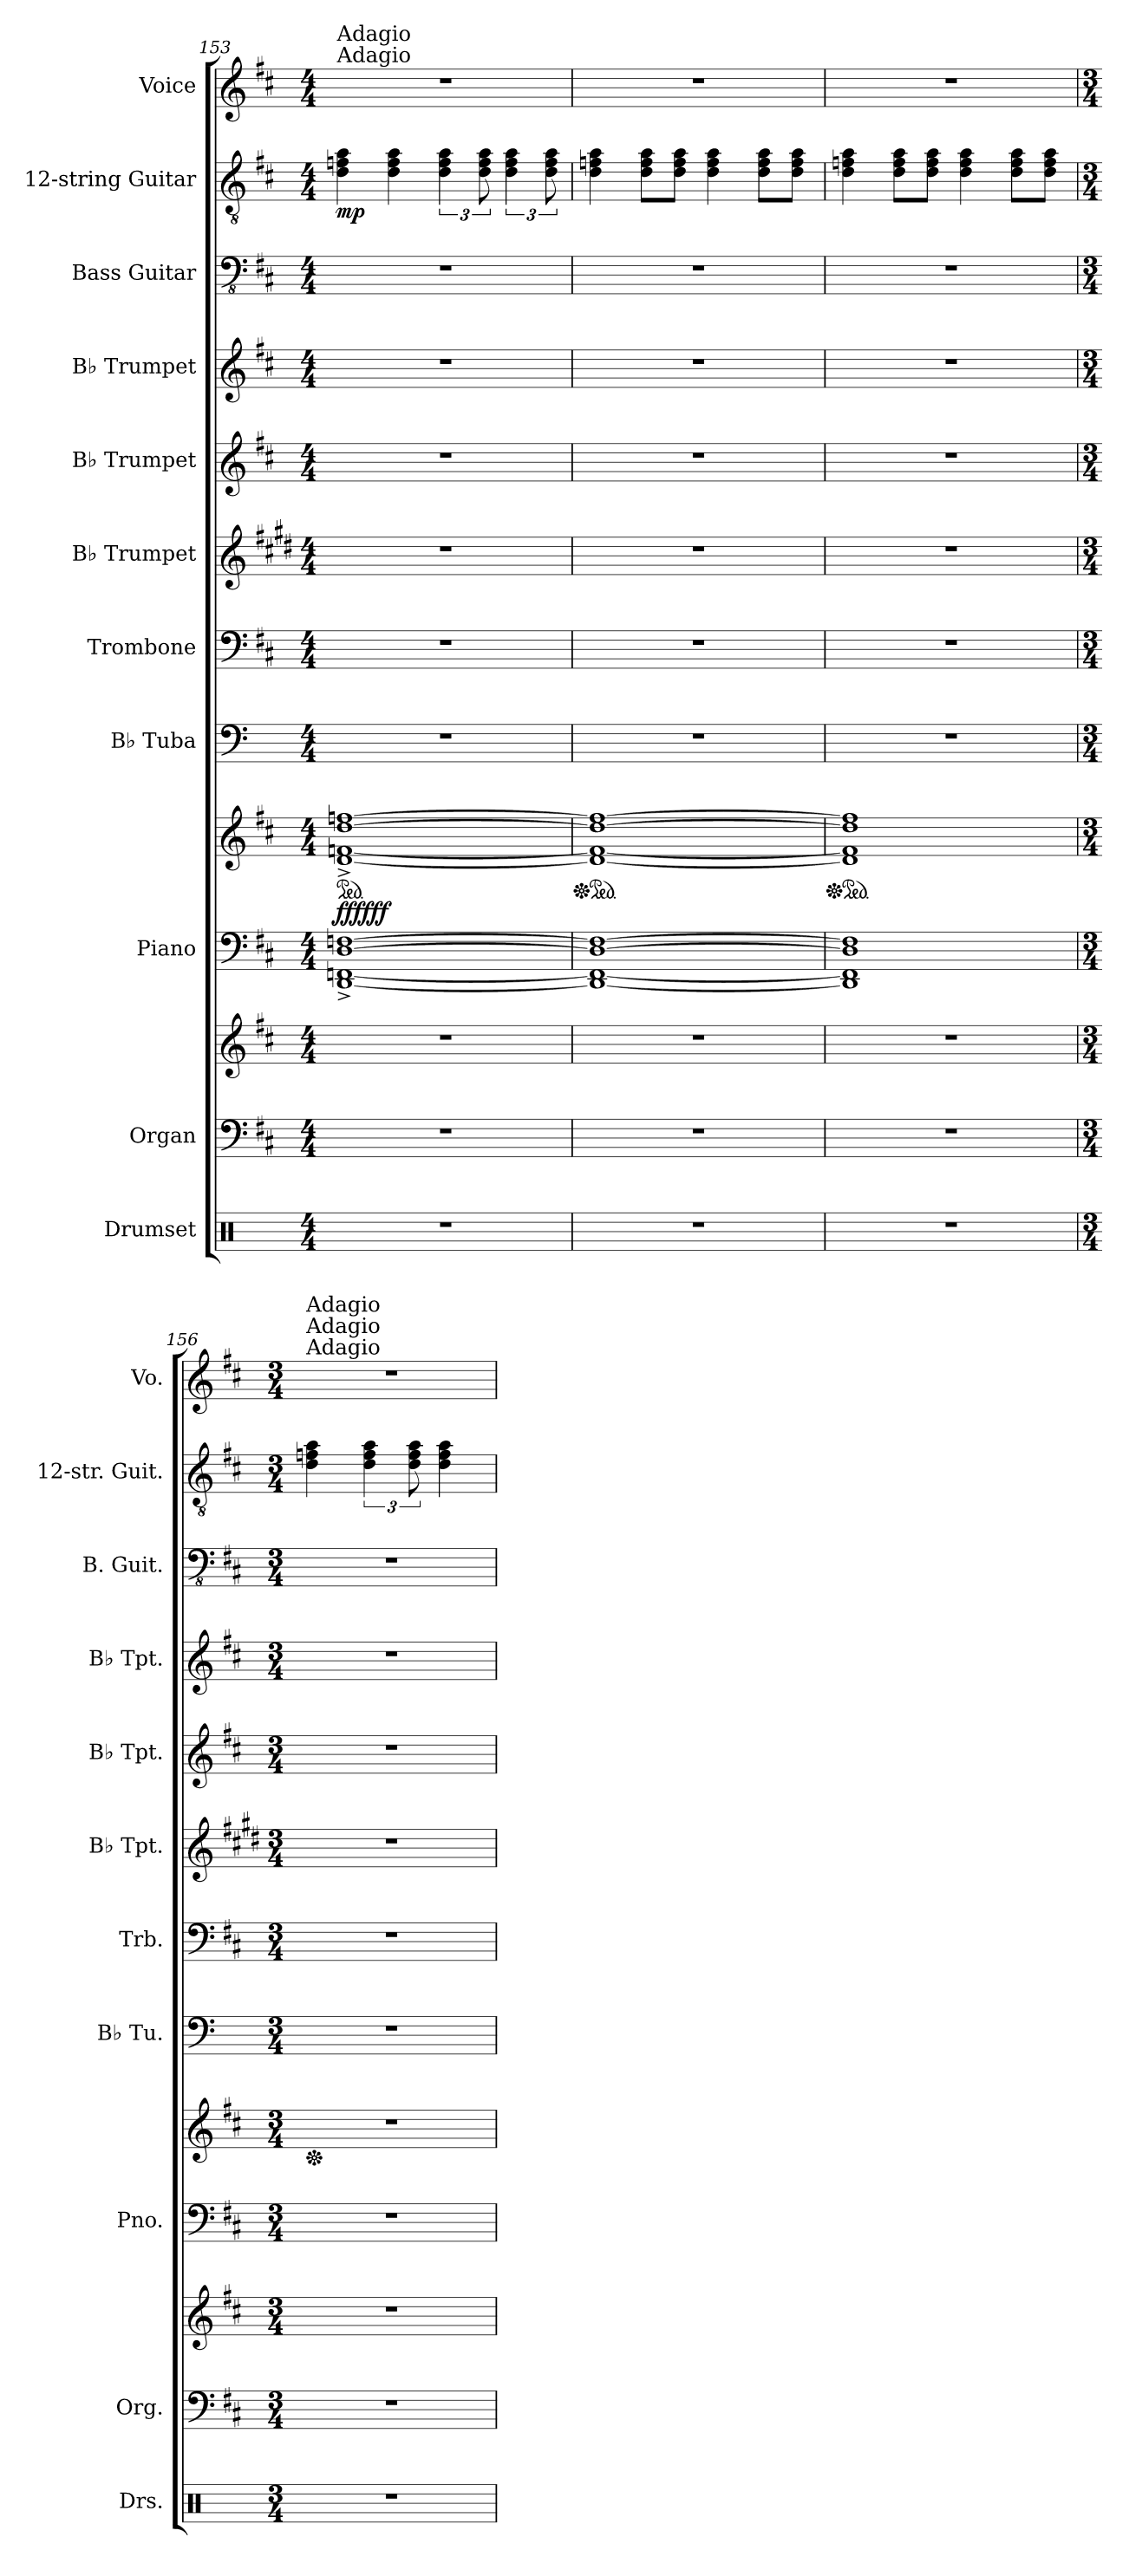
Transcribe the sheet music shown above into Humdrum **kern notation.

**kern	**kern	**kern	**kern	**kern	**dynam	**kern	**kern	**kern	**kern	**kern	**kern	**kern	**dynam	**kern
*part11	*part10	*part10	*part9	*part9	*part9	*part8	*part7	*part6	*part5	*part4	*part3	*part2	*part2	*part1
*staff13	*staff12	*staff11	*staff10	*staff9	*staff9/10	*staff8	*staff7	*staff6	*staff5	*staff4	*staff3	*staff2	*staff2	*staff1
*I"Drumset	*I"Organ	*	*I"Piano	*	*	*I"B♭ Tuba	*I"Trombone	*I"B♭ Trumpet	*I"B♭ Trumpet	*I"B♭ Trumpet	*I"Bass Guitar	*I"12-string Guitar	*	*I"Voice
*I'Drs.	*I'Org.	*	*I'Pno.	*	*	*I'B♭ Tu.	*I'Trb.	*I'B♭ Tpt.	*I'B♭ Tpt.	*I'B♭ Tpt.	*I'B. Guit.	*I'12-str. Guit.	*	*I'Vo.
*clefX	*clefF4	*clefG2	*clefF4	*clefG2	*	*clefF4	*clefF4	*clefG2	*clefG2	*clefG2	*clefFv4	*clefGv2	*	*clefG2
*	*	*	*	*	*	*	*	*ITrd1c2	*ITrd1c2	*ITrd1c2	*	*	*	*
*k[]	*k[f#c#]	*k[f#c#]	*k[f#c#]	*k[f#c#]	*	*k[]	*k[f#c#]	*k[f#c#]	*k[]	*k[]	*k[f#c#]	*k[f#c#]	*	*k[f#c#]
*C:	*D:	*D:	*D:	*D:	*	*C:	*D:	*D:	*C:	*C:	*D:	*D:	*	*D:
*M4/4	*M4/4	*M4/4	*M4/4	*M4/4	*	*M4/4	*M4/4	*M4/4	*M4/4	*M4/4	*M4/4	*M4/4	*	*M4/4
*	*	*	*	*ped	*	*	*	*	*	*	*	*	*	*
=153	=153	=153	=153	=153	=153	=153	=153	=153	=153	=153	=153	=153	=153	=153
!	!	!	!	!	!	!	!	!	!	!	!	!	!	!LO:TX:a:t=Adagio
!	!	!	!	!	!	!	!	!	!	!	!	!	!	!LO:TX:a:t=Adagio
!	!	!	!	!	!LO:DY:a=2	!	!	!	!	!	!	!	!	!
!	!	!	!	!	!LO:DY:n=1:b=2	!	!	!	!	!	!	!	!LO:DY:b	!
1r	1r	1r	[1DD^ [1FFn^ [1D^ [1Fn^	[1d^ [1fn^ [1dd^ [1ffn^	fff fff	1r	1r	1r	1r	1r	1r	4d\ 4fn\ 4a\	mp	1r
.	.	.	.	.	.	.	.	.	.	.	.	4d\ 4f\ 4a\	.	.
.	.	.	.	.	.	.	.	.	.	.	.	6d\ 6f\ 6a\	.	.
.	.	.	.	.	.	.	.	.	.	.	.	12d\ 12f\ 12a\	.	.
.	.	.	.	.	.	.	.	.	.	.	.	6d\ 6f\ 6a\	.	.
.	.	.	.	.	.	.	.	.	.	.	.	12d\ 12f\ 12a\	.	.
=154	=154	=154	=154	=154	=154	=154	=154	=154	=154	=154	=154	=154	=154	=154
*	*	*	*	*Xped	*	*	*	*	*	*	*	*	*	*
*	*	*	*	*ped	*	*	*	*	*	*	*	*	*	*
1r	1r	1r	1DD_ 1FF_ 1D_ 1F_	1d_ 1f_ 1dd_ 1ff_	.	1r	1r	1r	1r	1r	1r	4d\ 4fn\ 4a\	.	1r
.	.	.	.	.	.	.	.	.	.	.	.	8d\ 8f\ 8a\L	.	.
.	.	.	.	.	.	.	.	.	.	.	.	8d\ 8f\ 8a\J	.	.
.	.	.	.	.	.	.	.	.	.	.	.	4d\ 4f\ 4a\	.	.
.	.	.	.	.	.	.	.	.	.	.	.	8d\ 8f\ 8a\L	.	.
.	.	.	.	.	.	.	.	.	.	.	.	8d\ 8f\ 8a\J	.	.
!!LO:PB:g=z
=155	=155	=155	=155	=155	=155	=155	=155	=155	=155	=155	=155	=155	=155	=155
*	*	*	*	*Xped	*	*	*	*	*	*	*	*	*	*
*	*	*	*	*ped	*	*	*	*	*	*	*	*	*	*
1r	1r	1r	1DD] 1FF] 1D] 1F]	1d] 1f] 1dd] 1ff]	.	1r	1r	1r	1r	1r	1r	4d\ 4fn\ 4a\	.	1r
.	.	.	.	.	.	.	.	.	.	.	.	8d\ 8f\ 8a\L	.	.
.	.	.	.	.	.	.	.	.	.	.	.	8d\ 8f\ 8a\J	.	.
.	.	.	.	.	.	.	.	.	.	.	.	4d\ 4f\ 4a\	.	.
.	.	.	.	.	.	.	.	.	.	.	.	8d\ 8f\ 8a\L	.	.
.	.	.	.	.	.	.	.	.	.	.	.	8d\ 8f\ 8a\J	.	.
=156	=156	=156	=156	=156	=156	=156	=156	=156	=156	=156	=156	=156	=156	=156
*M3/4	*M3/4	*M3/4	*M3/4	*M3/4	*	*M3/4	*M3/4	*M3/4	*M3/4	*M3/4	*M3/4	*M3/4	*	*M3/4
*	*	*	*	*Xped	*	*	*	*	*	*	*	*	*	*
!	!	!	!	!	!	!	!	!	!	!	!	!	!	!LO:TX:a:t=Adagio
!	!	!	!	!	!	!	!	!	!	!	!	!	!	!LO:TX:a:t=Adagio
!	!	!	!	!	!	!	!	!	!	!	!	!	!	!LO:TX:a:t=Adagio
2.r	2.r	2.r	2.r	2.r	.	2.r	2.r	2.r	2.r	2.r	2.r	4d\ 4fn\ 4a\	.	2.r
.	.	.	.	.	.	.	.	.	.	.	.	6d\ 6f\ 6a\	.	.
.	.	.	.	.	.	.	.	.	.	.	.	12d\ 12f\ 12a\	.	.
.	.	.	.	.	.	.	.	.	.	.	.	4d\ 4f\ 4a\	.	.
=	=	=	=	=	=	=	=	=	=	=	=	=	=	=
*-	*-	*-	*-	*-	*-	*-	*-	*-	*-	*-	*-	*-	*-	*-
